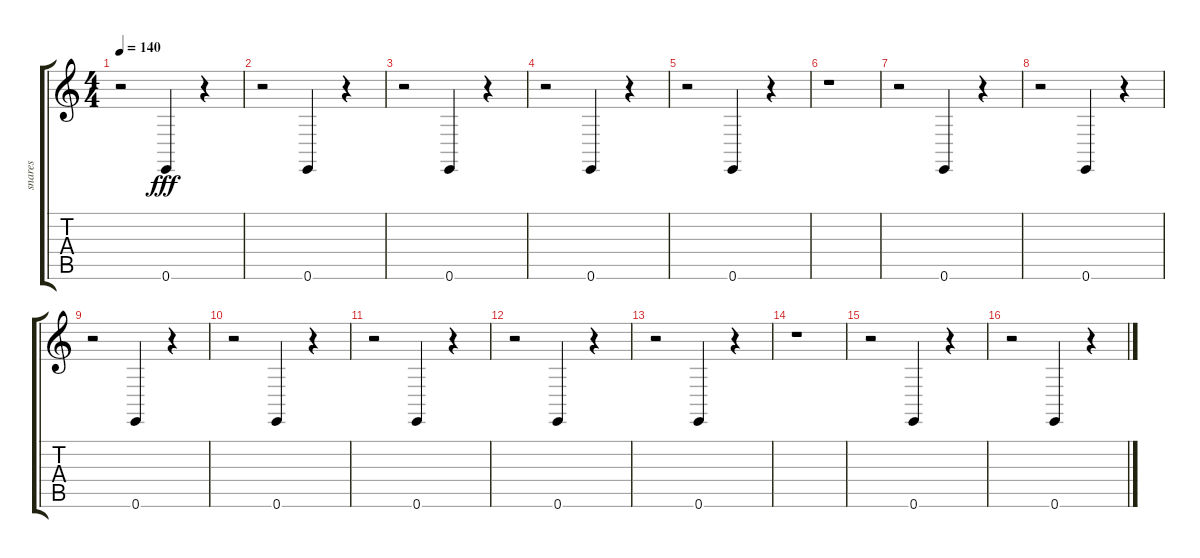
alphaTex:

\track ("snares" "snares") {instrument acousticgrandpiano}
\staff {score tabs}
\tuning (E4 B3 G3 D3 A2 E2) {hide}
\ts (4 4)
\tempo 140
\clef g2
\ks c
r.2{dy fff} 0.6.4 r.4 |
r.2 0.6.4 r.4 |
r.2 0.6.4 r.4 |
r.2 0.6.4 r.4 |
r.2 0.6.4 r.4 |
r.1 |
r.2 0.6.4 r.4 |
r.2 0.6.4 r.4 |
r.2 0.6.4 r.4 |
r.2 0.6.4 r.4 |
r.2 0.6.4 r.4 |
r.2 0.6.4 r.4 |
r.2 0.6.4 r.4 |
r.1 |
r.2 0.6.4 r.4 |
r.2 0.6.4 r.4
